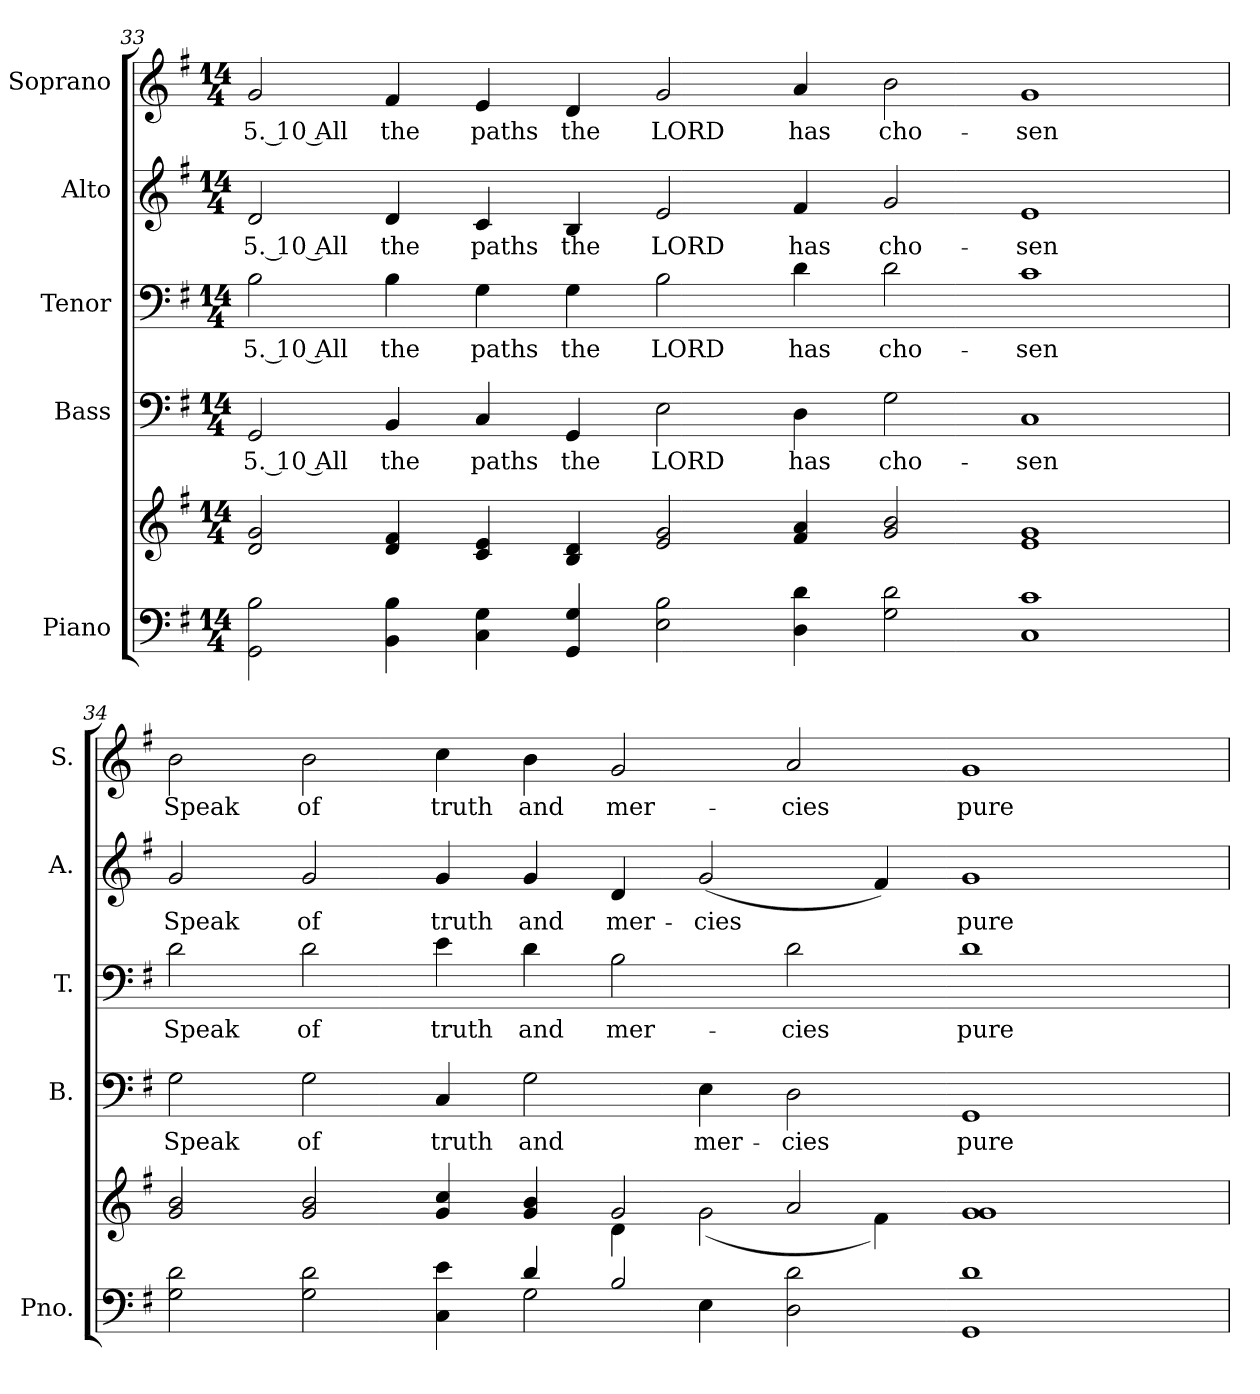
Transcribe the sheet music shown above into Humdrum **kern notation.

**kern	**kern	**kern	**text	**kern	**text	**kern	**text	**kern	**text
*part5	*part5	*part4	*part4	*part3	*part3	*part2	*part2	*part1	*part1
*staff6	*staff5	*staff4	*staff4	*staff3	*staff3	*staff2	*staff2	*staff1	*staff1
*I"Piano	*	*I"Bass	*	*I"Tenor	*	*I"Alto	*	*I"Soprano	*
*I'Pno.	*	*I'B.	*	*I'T.	*	*I'A.	*	*I'S.	*
!!LO:PB:g=z
*clefF4	*clefG2	*clefF4	*	*clefF4	*	*clefG2	*	*clefG2	*
*k[f#]	*k[f#]	*k[f#]	*	*k[f#]	*	*k[f#]	*	*k[f#]	*
*G:	*G:	*G:	*	*G:	*	*G:	*	*G:	*
*M14/4	*M14/4	*M14/4	*	*M14/4	*	*M14/4	*	*M14/4	*
=33	=33	=33	=33	=33	=33	=33	=33	=33	=33
!	!	!	!LO:LY:b:color=#000000	!	!	!	!	!	!
!	!	!	!	!	!LO:LY:b:color=#000000	!	!	!	!
!	!	!	!	!	!	!	!LO:LY:b:color=#000000	!	!
!	!	!	!	!	!	!	!	!	!LO:LY:b:color=#000000
2GGi\ 2Bi	2di/ 2gi	2GGi/	5. 10 All	2Bi\	5. 10 All	2di/	5. 10 All	2gi/	5. 10 All
!	!	!	!LO:LY:b:color=#000000	!	!	!	!	!	!
!	!	!	!	!	!LO:LY:b:color=#000000	!	!	!	!
!	!	!	!	!	!	!	!LO:LY:b:color=#000000	!	!
!	!	!	!	!	!	!	!	!	!LO:LY:b:color=#000000
4BBi\ 4Bi	4di/ 4f#i	4BBi/	the	4Bi\	the	4di/	the	4f#i/	the
!	!	!	!LO:LY:b:color=#000000	!	!	!	!	!	!
!	!	!	!	!	!LO:LY:b:color=#000000	!	!	!	!
!	!	!	!	!	!	!	!LO:LY:b:color=#000000	!	!
!	!	!	!	!	!	!	!	!	!LO:LY:b:color=#000000
4Ci\ 4Gi	4ci/ 4ei	4Ci/	paths	4Gi\	paths	4ci/	paths	4ei/	paths
!	!	!	!LO:LY:b:color=#000000	!	!	!	!	!	!
!	!	!	!	!	!LO:LY:b:color=#000000	!	!	!	!
!	!	!	!	!	!	!	!LO:LY:b:color=#000000	!	!
!	!	!	!	!	!	!	!	!	!LO:LY:b:color=#000000
4GGi/ 4Gi	4Bi/ 4di	4GGi/	the	4Gi\	the	4Bi/	the	4di/	the
!	!	!	!LO:LY:b:color=#000000	!	!	!	!	!	!
!	!	!	!	!	!LO:LY:b:color=#000000	!	!	!	!
!	!	!	!	!	!	!	!LO:LY:b:color=#000000	!	!
!	!	!	!	!	!	!	!	!	!LO:LY:b:color=#000000
2Ei\ 2Bi	2ei/ 2gi	2Ei\	LORD	2Bi\	LORD	2ei/	LORD	2gi/	LORD
!	!	!	!LO:LY:b:color=#000000	!	!	!	!	!	!
!	!	!	!	!	!LO:LY:b:color=#000000	!	!	!	!
!	!	!	!	!	!	!	!LO:LY:b:color=#000000	!	!
!	!	!	!	!	!	!	!	!	!LO:LY:b:color=#000000
4Di\ 4di	4f#i/ 4ai	4Di\	has	4di\	has	4f#i/	has	4ai/	has
!	!	!	!LO:LY:b:color=#000000	!	!	!	!	!	!
!	!	!	!	!	!LO:LY:b:color=#000000	!	!	!	!
!	!	!	!	!	!	!	!LO:LY:b:color=#000000	!	!
!	!	!	!	!	!	!	!	!	!LO:LY:b:color=#000000
2Gi\ 2di	2gi/ 2bi	2Gi\	cho-	2di\	cho-	2gi/	cho-	2bi\	cho-
!	!	!	!LO:LY:b:color=#000000	!	!	!	!	!	!
!	!	!	!	!	!LO:LY:b:color=#000000	!	!	!	!
!	!	!	!	!	!	!	!LO:LY:b:color=#000000	!	!
!	!	!	!	!	!	!	!	!	!LO:LY:b:color=#000000
1Ci 1ci	1ei 1gi	1Ci	-sen	1ci	-sen	1ei	-sen	1gi	-sen
=34	=34	=34	=34	=34	=34	=34	=34	=34	=34
*^	*^	*	*	*	*	*	*	*	*
!	!	!	!	!	!LO:LY:b:color=#000000	!	!	!	!	!	!
!	!	!	!	!	!	!	!LO:LY:b:color=#000000	!	!	!	!
!	!	!	!	!	!	!	!	!	!LO:LY:b:color=#000000	!	!
!	!	!	!	!	!	!	!	!	!	!	!LO:LY:b:color=#000000
2Gi\ 2di	1ryy	2gi/ 2bi	1ryy	2Gi\	Speak	2di\	Speak	2gi/	Speak	2bi\	Speak
!	!	!	!	!	!LO:LY:b:color=#000000	!	!	!	!	!	!
!	!	!	!	!	!	!	!LO:LY:b:color=#000000	!	!	!	!
!	!	!	!	!	!	!	!	!	!LO:LY:b:color=#000000	!	!
!	!	!	!	!	!	!	!	!	!	!	!LO:LY:b:color=#000000
2Gi\ 2di	.	2gi/ 2bi	.	2Gi\	of	2di\	of	2gi/	of	2bi\	of
!	!	!	!	!	!LO:LY:b:color=#000000	!	!	!	!	!	!
!	!	!	!	!	!	!	!LO:LY:b:color=#000000	!	!	!	!
!	!	!	!	!	!	!	!	!	!LO:LY:b:color=#000000	!	!
!	!	!	!	!	!	!	!	!	!	!	!LO:LY:b:color=#000000
4Ci\ 4ei	4ryy	4gi/ 4cci	2ryy	4Ci/	truth	4ei\	truth	4gi/	truth	4cci\	truth
!	!	!	!	!	!LO:LY:b:color=#000000	!	!	!	!	!	!
!	!	!	!	!	!	!	!LO:LY:b:color=#000000	!	!	!	!
!	!	!	!	!	!	!	!	!	!LO:LY:b:color=#000000	!	!
!	!	!	!	!	!	!	!	!	!	!	!LO:LY:b:color=#000000
4di/	2Gi\	4gi/ 4bi	.	2Gi\	and	4di\	and	4gi/	and	4bi\	and
!	!	!	!	!	!	!	!LO:LY:b:color=#000000	!	!	!	!
!	!	!	!	!	!	!	!	!	!LO:LY:b:color=#000000	!	!
!	!	!	!	!	!	!	!	!	!	!	!LO:LY:b:color=#000000
2Bi/	.	2gi/	4di\	.	.	2Bi\	mer-	4di/	mer-	2gi/	mer-
!	!	!	!	!	!LO:LY:b:color=#000000	!	!	!	!	!	!
!	!	!	!	!	!	!	!	!	!LO:LY:b:color=#000000	!	!
.	4Ei\	.	(2gi\	4Ei\	mer-	.	.	(2gi/	-cies	.	.
!	!	!	!	!	!LO:LY:b:color=#000000	!	!	!	!	!	!
!	!	!	!	!	!	!	!LO:LY:b:color=#000000	!	!	!	!
!	!	!	!	!	!	!	!	!	!	!	!LO:LY:b:color=#000000
2Di\ 2di	1ryy	2ai/	.	2Di\	-cies	2di\	-cies	.	.	2ai/	-cies
.	.	.	4f#i\)	.	.	.	.	4f#i/)	.	.	.
!	!	!	!	!	!LO:LY:b:color=#000000	!	!	!	!	!	!
!	!	!	!	!	!	!	!LO:LY:b:color=#000000	!	!	!	!
!	!	!	!	!	!	!	!	!	!LO:LY:b:color=#000000	!	!
!	!	!	!	!	!	!	!	!	!	!	!LO:LY:b:color=#000000
1GGi 1di	.	1gi 1gi	2ryy	1GGi	pure	1di	pure	1gi	pure	1gi	pure
.	2ryy	.	2ryy	.	.	.	.	.	.	.	.
*v	*v	*	*	*	*	*	*	*	*	*	*
*	*v	*v	*	*	*	*	*	*	*	*
=	=	=	=	=	=	=	=	=	=
*-	*-	*-	*-	*-	*-	*-	*-	*-	*-
